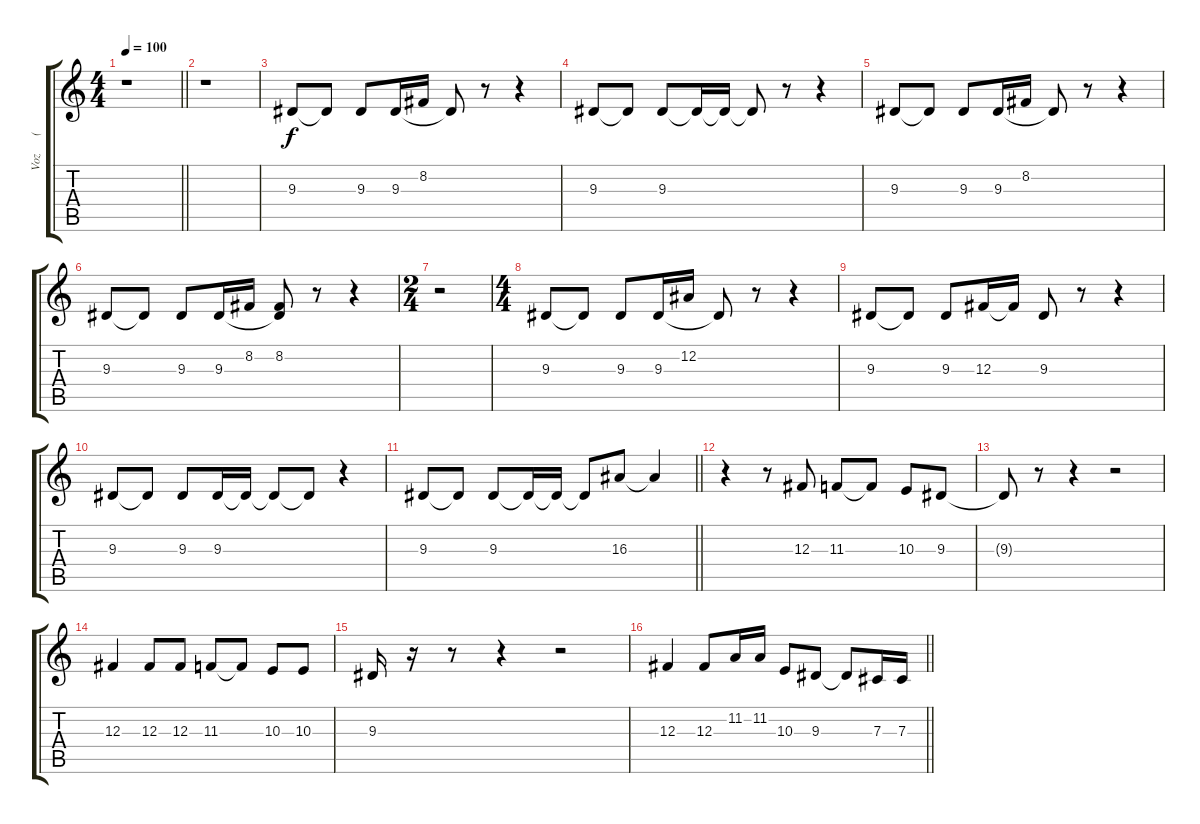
\track ("Voz      (Rodrigo)" "Voz      (") {instrument choiraahs}
\staff {score tabs}
\tuning (Eb4 Bb3 Gb3 Db3 Ab2 Eb2) {hide}
\ts (4 4)
\tempo 100
\clef g2
\barLineRight lightlight
\ks c
r.1{dy f} |
r.1 |
9.3.8 9.3{t}.8 9.3.8 9.3.16 8.2.16 9.3{t}.8 r.8 r.4 |
9.3.8 9.3{t}.8 9.3.8 9.3{t}.16 9.3{t}.16 9.3{t}.8 r.8 r.4 |
9.3.8 9.3{t}.8 9.3.8 9.3.16 8.2.16 9.3{t}.8 r.8 r.4 |
9.3.8 9.3{t}.8 9.3.8 9.3.16 8.2.16 (8.2 9.3{t}).8 r.8 r.4 |
\ts (2 4)
r.2 |
\ts (4 4)
9.3.8 9.3{t}.8 9.3.8 9.3.16 12.2.16 9.3{t}.8 r.8 r.4 |
9.3.8 9.3{t}.8 9.3.8 12.3.16 12.3{t}.16 9.3.8 r.8 r.4 |
9.3.8 9.3{t}.8 9.3.8 9.3.16 9.3{t}.16 9.3{t}.8 9.3{t}.8 r.4 |
\barLineRight lightlight
9.3.8 9.3{t}.8 9.3.8 9.3{t}.16 9.3{t}.16 9.3{t}.8 16.3.8 16.3{t}.4 |
r.4 r.8 12.3.8 11.3.8 11.3{t}.8 10.3.8 9.3.8 |
9.3{t}.8 r.8 r.4 r.2 |
12.3.4 12.3.8 12.3.8 11.3.8 11.3{t}.8 10.3.8 10.3.8 |
9.3.16 r.16 r.8 r.4 r.2 |
\barLineRight lightlight
12.3.4 12.3.8 11.2.16 11.2.16 10.3.8 9.3.8 9.3{t}.8 7.3.16 7.3.16
